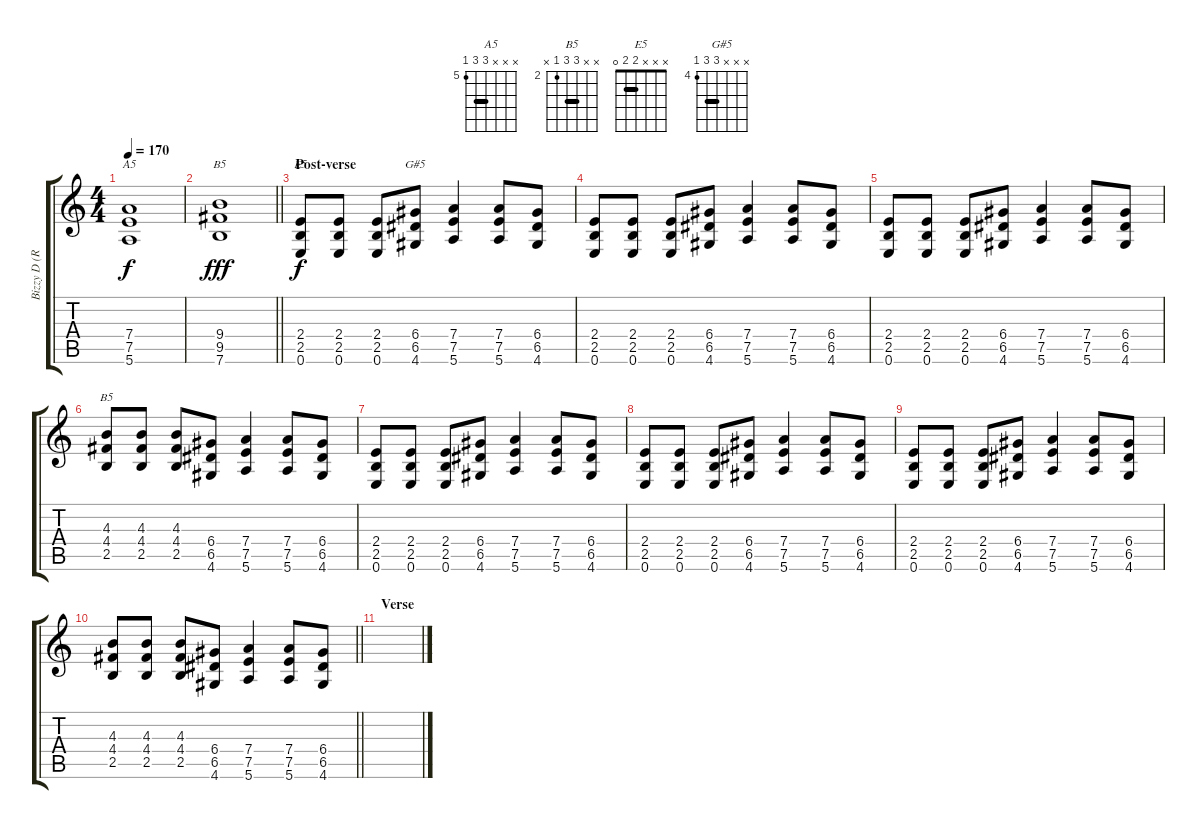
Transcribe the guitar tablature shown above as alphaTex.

\track ("Bizzy D (Rhythm Guitar)" "Bizzy D (R") {instrument overdrivenguitar}
\staff {score tabs}
\tuning (E4 B3 G3 D3 A2 E2) {hide}
\chord ("A5" x x x 7 7 5) {firstfret 5 barre 7}
\chord ("B5" x x x 9 9 7) {firstfret 7 barre 9}
\chord ("E5" x x x 2 2 0) {barre 2}
\chord ("G#5" x x x 6 6 4) {firstfret 4 barre 6}
\chord ("B5" x x 4 4 2 x) {firstfret 2 barre 4}
\ts (4 4)
\tempo 170
\clef g2
\ks c
(7.4 7.5 5.6).1{ch "A5" dy f} |
\barLineRight lightlight
(9.4 9.5 7.6).1{ch "B5" dy fff} |
\section ("" "Post-verse")
(2.4 2.5 0.6).8{ch "E5" dy f} (2.4 2.5 0.6).8 (2.4 2.5 0.6).8 (6.4 6.5 4.6).8{ch "G#5"} (7.4 7.5 5.6).4 (7.4 7.5 5.6).8 (6.4 6.5 4.6).8 |
(2.4 2.5 0.6).8 (2.4 2.5 0.6).8 (2.4 2.5 0.6).8 (6.4 6.5 4.6).8 (7.4 7.5 5.6).4 (7.4 7.5 5.6).8 (6.4 6.5 4.6).8 |
(2.4 2.5 0.6).8 (2.4 2.5 0.6).8 (2.4 2.5 0.6).8 (6.4 6.5 4.6).8 (7.4 7.5 5.6).4 (7.4 7.5 5.6).8 (6.4 6.5 4.6).8 |
(4.3 4.4 2.5).8{ch "B5"} (4.3 4.4 2.5).8 (4.3 4.4 2.5).8 (6.4 6.5 4.6).8 (7.4 7.5 5.6).4 (7.4 7.5 5.6).8 (6.4 6.5 4.6).8 |
(2.4 2.5 0.6).8 (2.4 2.5 0.6).8 (2.4 2.5 0.6).8 (6.4 6.5 4.6).8 (7.4 7.5 5.6).4 (7.4 7.5 5.6).8 (6.4 6.5 4.6).8 |
(2.4 2.5 0.6).8 (2.4 2.5 0.6).8 (2.4 2.5 0.6).8 (6.4 6.5 4.6).8 (7.4 7.5 5.6).4 (7.4 7.5 5.6).8 (6.4 6.5 4.6).8 |
(2.4 2.5 0.6).8 (2.4 2.5 0.6).8 (2.4 2.5 0.6).8 (6.4 6.5 4.6).8 (7.4 7.5 5.6).4 (7.4 7.5 5.6).8 (6.4 6.5 4.6).8 |
\barLineRight lightlight
(4.3 4.4 2.5).8 (4.3 4.4 2.5).8 (4.3 4.4 2.5).8 (6.4 6.5 4.6).8 (7.4 7.5 5.6).4 (7.4 7.5 5.6).8 (6.4 6.5 4.6).8 |
\section ("" "Verse")
